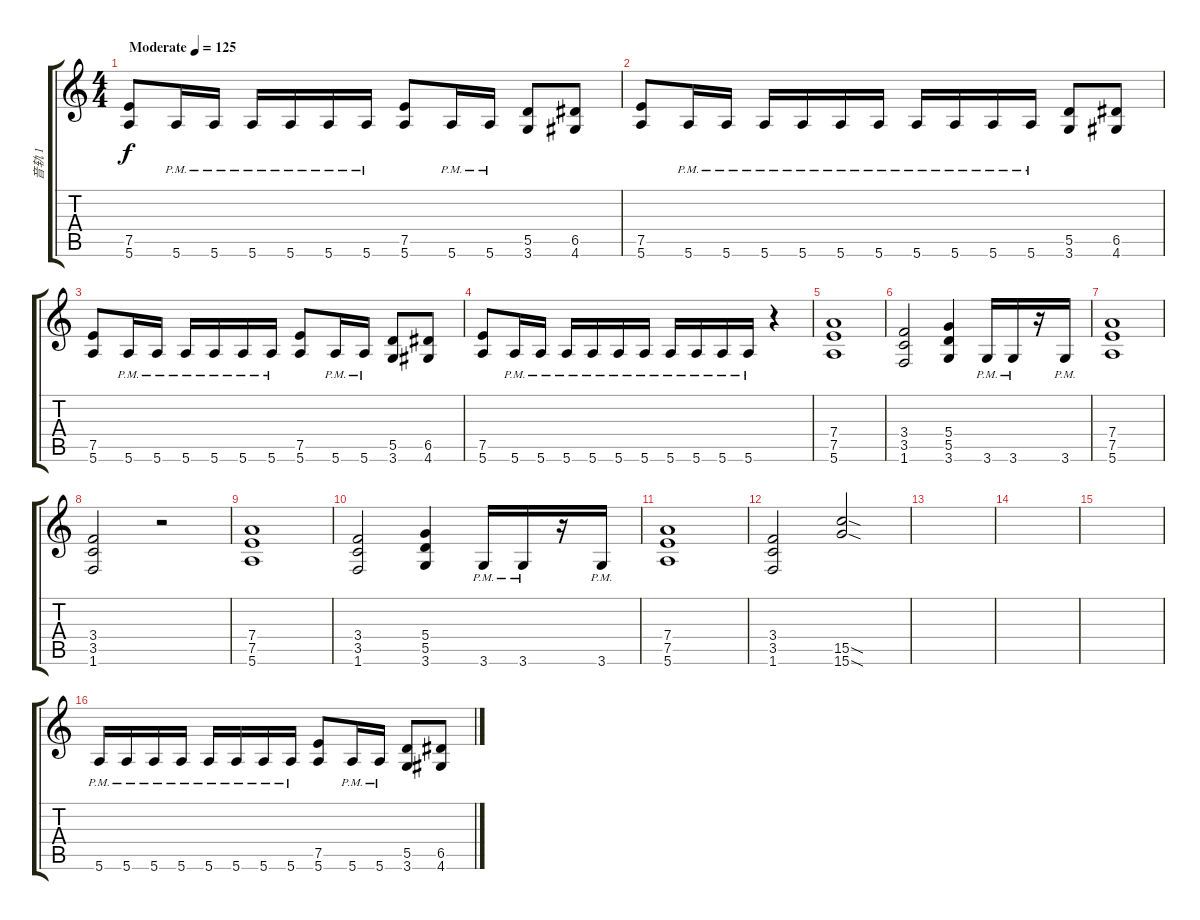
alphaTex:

\track ("音轨 1" "音轨 1") {instrument distortionguitar}
\staff {score tabs}
\tuning (E4 B3 G3 D3 A2 E2) {hide}
\ts (4 4)
\tempo (125 "Moderate")
\clef g2
\ks c
(7.5 5.6).8{dy f volume 10 instrument distortionguitar} 5.6{pm}.16 5.6{pm}.16 5.6{pm}.16 5.6{pm}.16 5.6{pm}.16 5.6{pm}.16 (7.5 5.6).8 5.6{pm}.16 5.6{pm}.16 (5.5 3.6).8 (6.5 4.6).8 |
(7.5 5.6).8 5.6{pm}.16 5.6{pm}.16 5.6{pm}.16 5.6{pm}.16 5.6{pm}.16 5.6{pm}.16 5.6{pm}.16 5.6{pm}.16 5.6{pm}.16 5.6{pm}.16 (5.5 3.6).8 (6.5 4.6).8 |
(7.5 5.6).8 5.6{pm}.16 5.6{pm}.16 5.6{pm}.16 5.6{pm}.16 5.6{pm}.16 5.6{pm}.16 (7.5 5.6).8 5.6{pm}.16 5.6{pm}.16 (5.5 3.6).8 (6.5 4.6).8 |
(7.5 5.6).8 5.6{pm}.16 5.6{pm}.16 5.6{pm}.16 5.6{pm}.16 5.6{pm}.16 5.6{pm}.16 5.6{pm}.16 5.6{pm}.16 5.6{pm}.16 5.6{pm}.16 r.4 |
(7.4 7.5 5.6).1 |
(3.4 3.5 1.6).2 (5.4 5.5 3.6).4 3.6{pm}.16 3.6{pm}.16 r.16 3.6{pm}.16 |
(7.4 7.5 5.6).1 |
(3.4 3.5 1.6).2 r.2 |
(7.4 7.5 5.6).1 |
(3.4 3.5 1.6).2 (5.4 5.5 3.6).4 3.6{pm}.16 3.6{pm}.16 r.16 3.6{pm}.16 |
(7.4 7.5 5.6).1 |
(3.4 3.5 1.6).2 (15.5{sod} 15.6{sod}).2 |
|
|
|
5.6{pm}.16 5.6{pm}.16 5.6{pm}.16 5.6{pm}.16 5.6{pm}.16 5.6{pm}.16 5.6{pm}.16 5.6{pm}.16 (7.5 5.6).8 5.6{pm}.16 5.6{pm}.16 (5.5 3.6).8 (6.5 4.6).8
